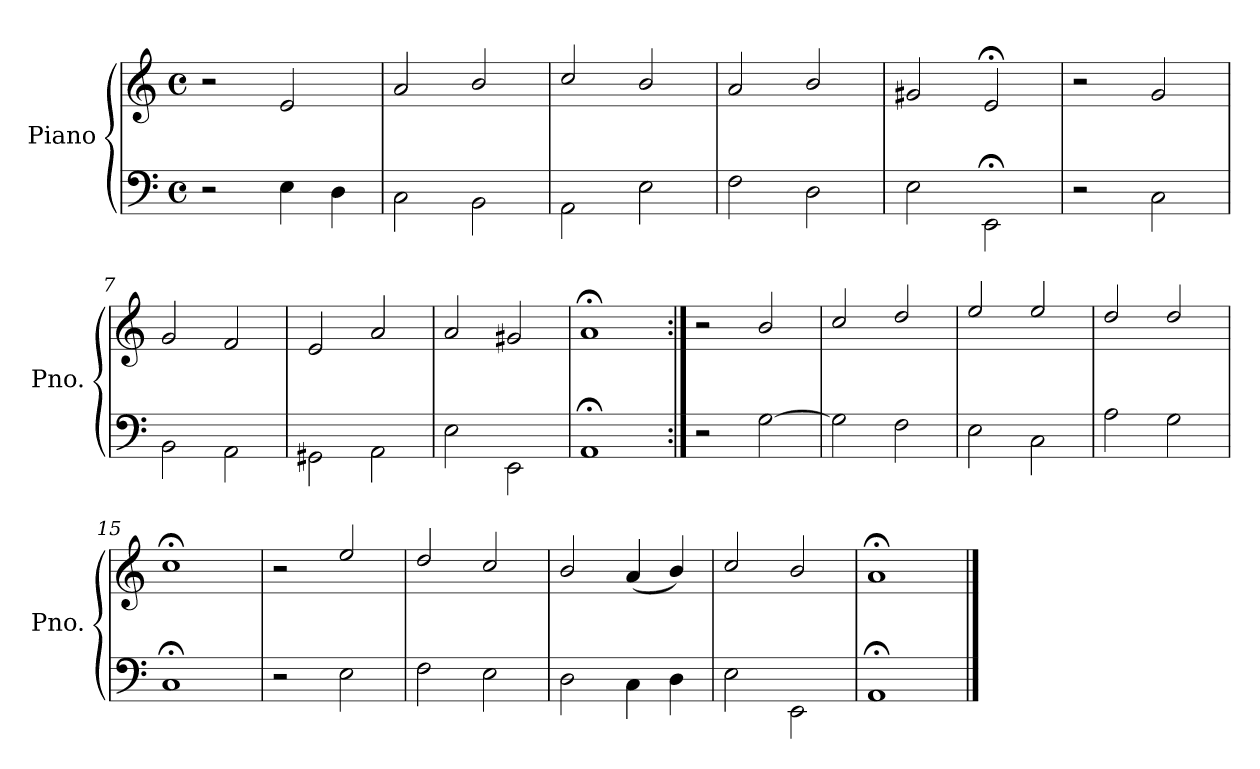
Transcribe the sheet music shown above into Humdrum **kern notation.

**kern	**kern
*part1	*part1
*staff2	*staff1
*I"Piano	*
*I'Pno.	*
*clefF4	*clefG2
*k[]	*k[]
*M4/4	*M4/4
*met(c)	*met(c)
=1	=1
2r	2r
4E\	2e/
4D\	.
=2	=2
2C\	2a/
2BB\	2b/
=3	=3
2AA\	2cc/
2E\	2b/
=4	=4
2F\	2a/
2D\	2b/
=5	=5
2E\	2g#X/
2EE;\	2e;</
=6	=6
2r	2r
2C\	2g/
=7	=7
2BB\	2g/
2AA\	2f/
=8	=8
2GG#X\	2e/
2AA\	2a/
=9	=9
2E\	2a/
2EE\	2g#X/
=10	=10
1AA;	1a;<
!!LO:LB:g=z
=11:|!	=11:|!
2r	2r
[<2G\	2b/
=12	=12
2G\]	2cc/
2F\	2dd/
=13	=13
2E\	2ee/
2C\	2ee/
=14	=14
2A\	2dd/
2G\	2dd/
=15	=15
1C;	1cc;<
=16	=16
2r	2r
2E\	2ee/
=17	=17
2F\	2dd/
2E\	2cc/
=18	=18
2D\	2b/
4C\	(4a/
4D\	4b/)
=19	=19
2E\	2cc/
2EE\	2b/
=20	=20
1AA;	1a;<
==	==
*-	*-
